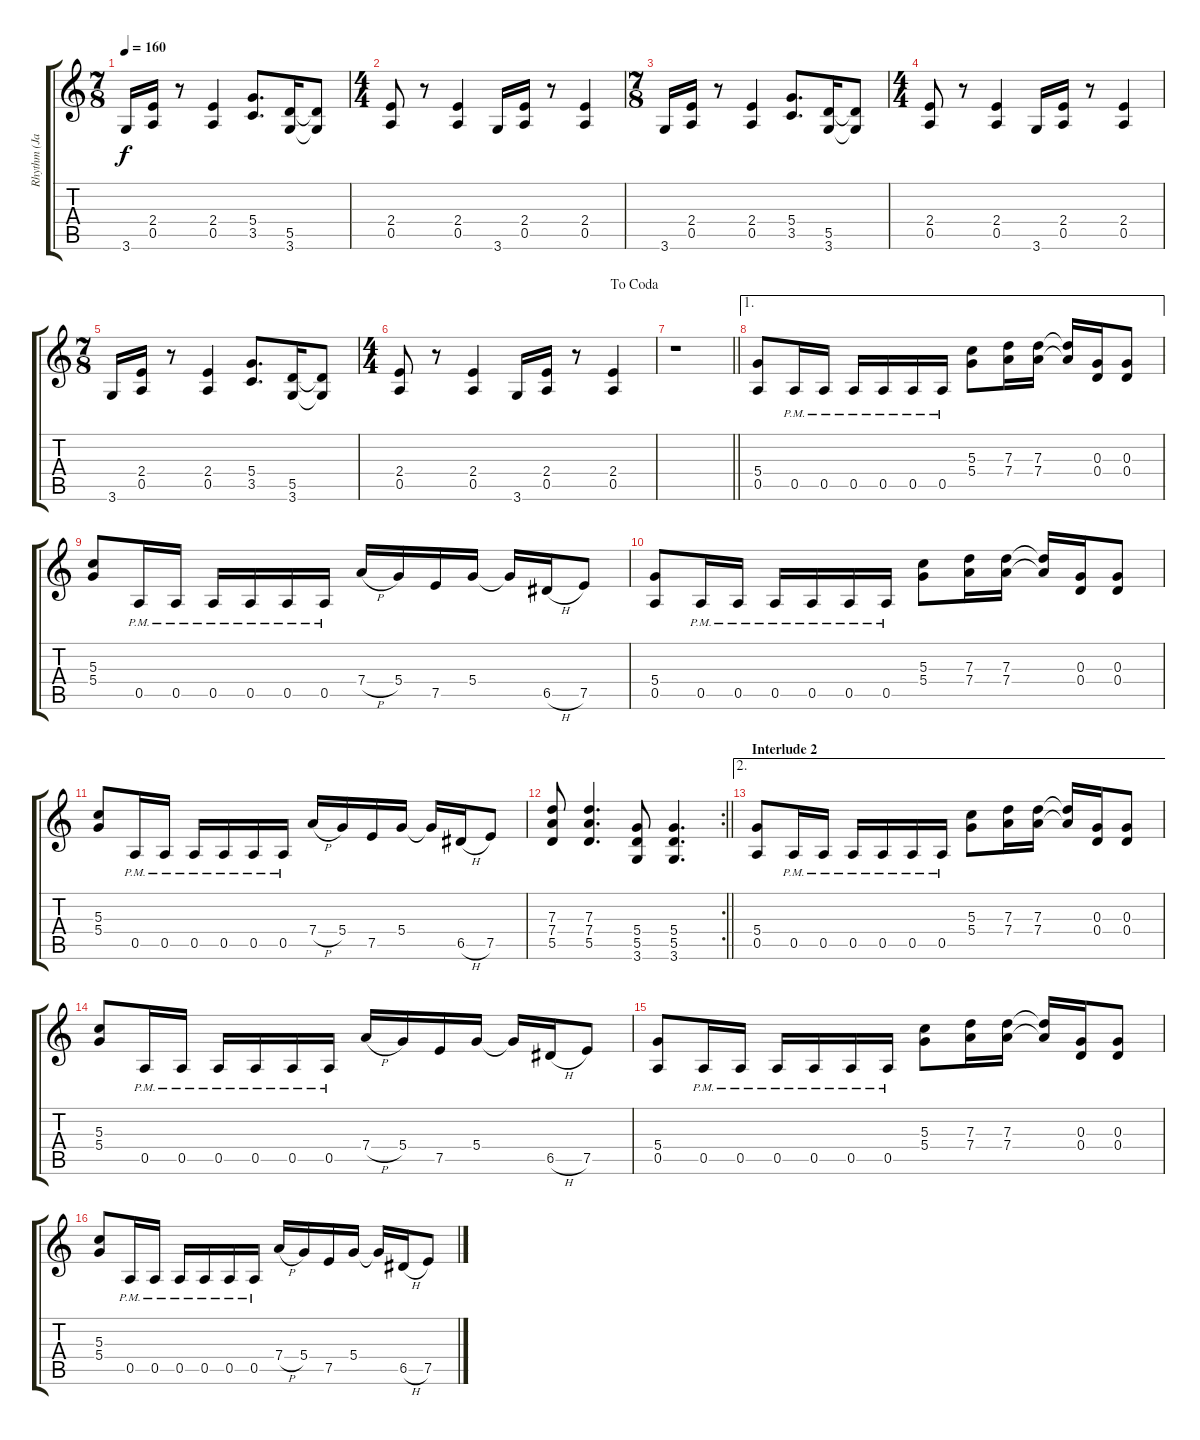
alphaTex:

\track ("Rhythm (James/Kirk Live)" "Rhythm (Ja") {instrument distortionguitar}
\staff {score tabs}
\tuning (E4 B3 G3 D3 A2 E2) {hide}
\ts (7 8)
\tempo 160
\clef g2
\ks c
3.6.16{dy f} (2.4 0.5).16 r.8 (2.4 0.5).4 (5.4 3.5).8{d} (5.5 3.6).16 (5.5{t} 3.6{t}).8 |
\ts (4 4)
(2.4 0.5).8 r.8 (2.4 0.5).4 3.6.16 (2.4 0.5).16 r.8 (2.4 0.5).4 |
\ts (7 8)
3.6.16 (2.4 0.5).16 r.8 (2.4 0.5).4 (5.4 3.5).8{d} (5.5 3.6).16 (5.5{t} 3.6{t}).8 |
\ts (4 4)
(2.4 0.5).8 r.8 (2.4 0.5).4 3.6.16 (2.4 0.5).16 r.8 (2.4 0.5).4 |
\ts (7 8)
3.6.16 (2.4 0.5).16 r.8 (2.4 0.5).4 (5.4 3.5).8{d} (5.5 3.6).16 (5.5{t} 3.6{t}).8 |
\ts (4 4)
\jump dacoda
(2.4 0.5).8 r.8 (2.4 0.5).4 3.6.16 (2.4 0.5).16 r.8 (2.4 0.5).4 |
\barLineRight lightlight
r.1 |
\ae 1
(5.4 0.5).8 0.5{pm}.16 0.5{pm}.16 0.5{pm}.16 0.5{pm}.16 0.5{pm}.16 0.5{pm}.16 (5.3 5.4).8 (7.3 7.4).16 (7.3 7.4).16 (7.3{t} 7.4{t}).16 (0.3 0.4).16 (0.3 0.4).8 |
(5.3 5.4).8 0.5{pm}.16 0.5{pm}.16 0.5{pm}.16 0.5{pm}.16 0.5{pm}.16 0.5{pm}.16 7.4{h}.16 5.4.16 7.5.16 5.4.16 5.4{t}.16 6.5{h}.16 7.5.8 |
(5.4 0.5).8 0.5{pm}.16 0.5{pm}.16 0.5{pm}.16 0.5{pm}.16 0.5{pm}.16 0.5{pm}.16 (5.3 5.4).8 (7.3 7.4).16 (7.3 7.4).16 (7.3{t} 7.4{t}).16 (0.3 0.4).16 (0.3 0.4).8 |
(5.3 5.4).8 0.5{pm}.16 0.5{pm}.16 0.5{pm}.16 0.5{pm}.16 0.5{pm}.16 0.5{pm}.16 7.4{h}.16 5.4.16 7.5.16 5.4.16 5.4{t}.16 6.5{h}.16 7.5.8 |
\rc 2
\barLineRight lightlight
(7.3 7.4 5.5).8 (7.3 7.4 5.5).4{d} (5.4 5.5 3.6).8 (5.4 5.5 3.6).4{d} |
\ae 2
\section ("" "Interlude 2")
(5.4 0.5).8 0.5{pm}.16 0.5{pm}.16 0.5{pm}.16 0.5{pm}.16 0.5{pm}.16 0.5{pm}.16 (5.3 5.4).8 (7.3 7.4).16 (7.3 7.4).16 (7.3{t} 7.4{t}).16 (0.3 0.4).16 (0.3 0.4).8 |
(5.3 5.4).8 0.5{pm}.16 0.5{pm}.16 0.5{pm}.16 0.5{pm}.16 0.5{pm}.16 0.5{pm}.16 7.4{h}.16 5.4.16 7.5.16 5.4.16 5.4{t}.16 6.5{h}.16 7.5.8 |
(5.4 0.5).8 0.5{pm}.16 0.5{pm}.16 0.5{pm}.16 0.5{pm}.16 0.5{pm}.16 0.5{pm}.16 (5.3 5.4).8 (7.3 7.4).16 (7.3 7.4).16 (7.3{t} 7.4{t}).16 (0.3 0.4).16 (0.3 0.4).8 |
(5.3 5.4).8 0.5{pm}.16 0.5{pm}.16 0.5{pm}.16 0.5{pm}.16 0.5{pm}.16 0.5{pm}.16 7.4{h}.16 5.4.16 7.5.16 5.4.16 5.4{t}.16 6.5{h}.16 7.5.8
